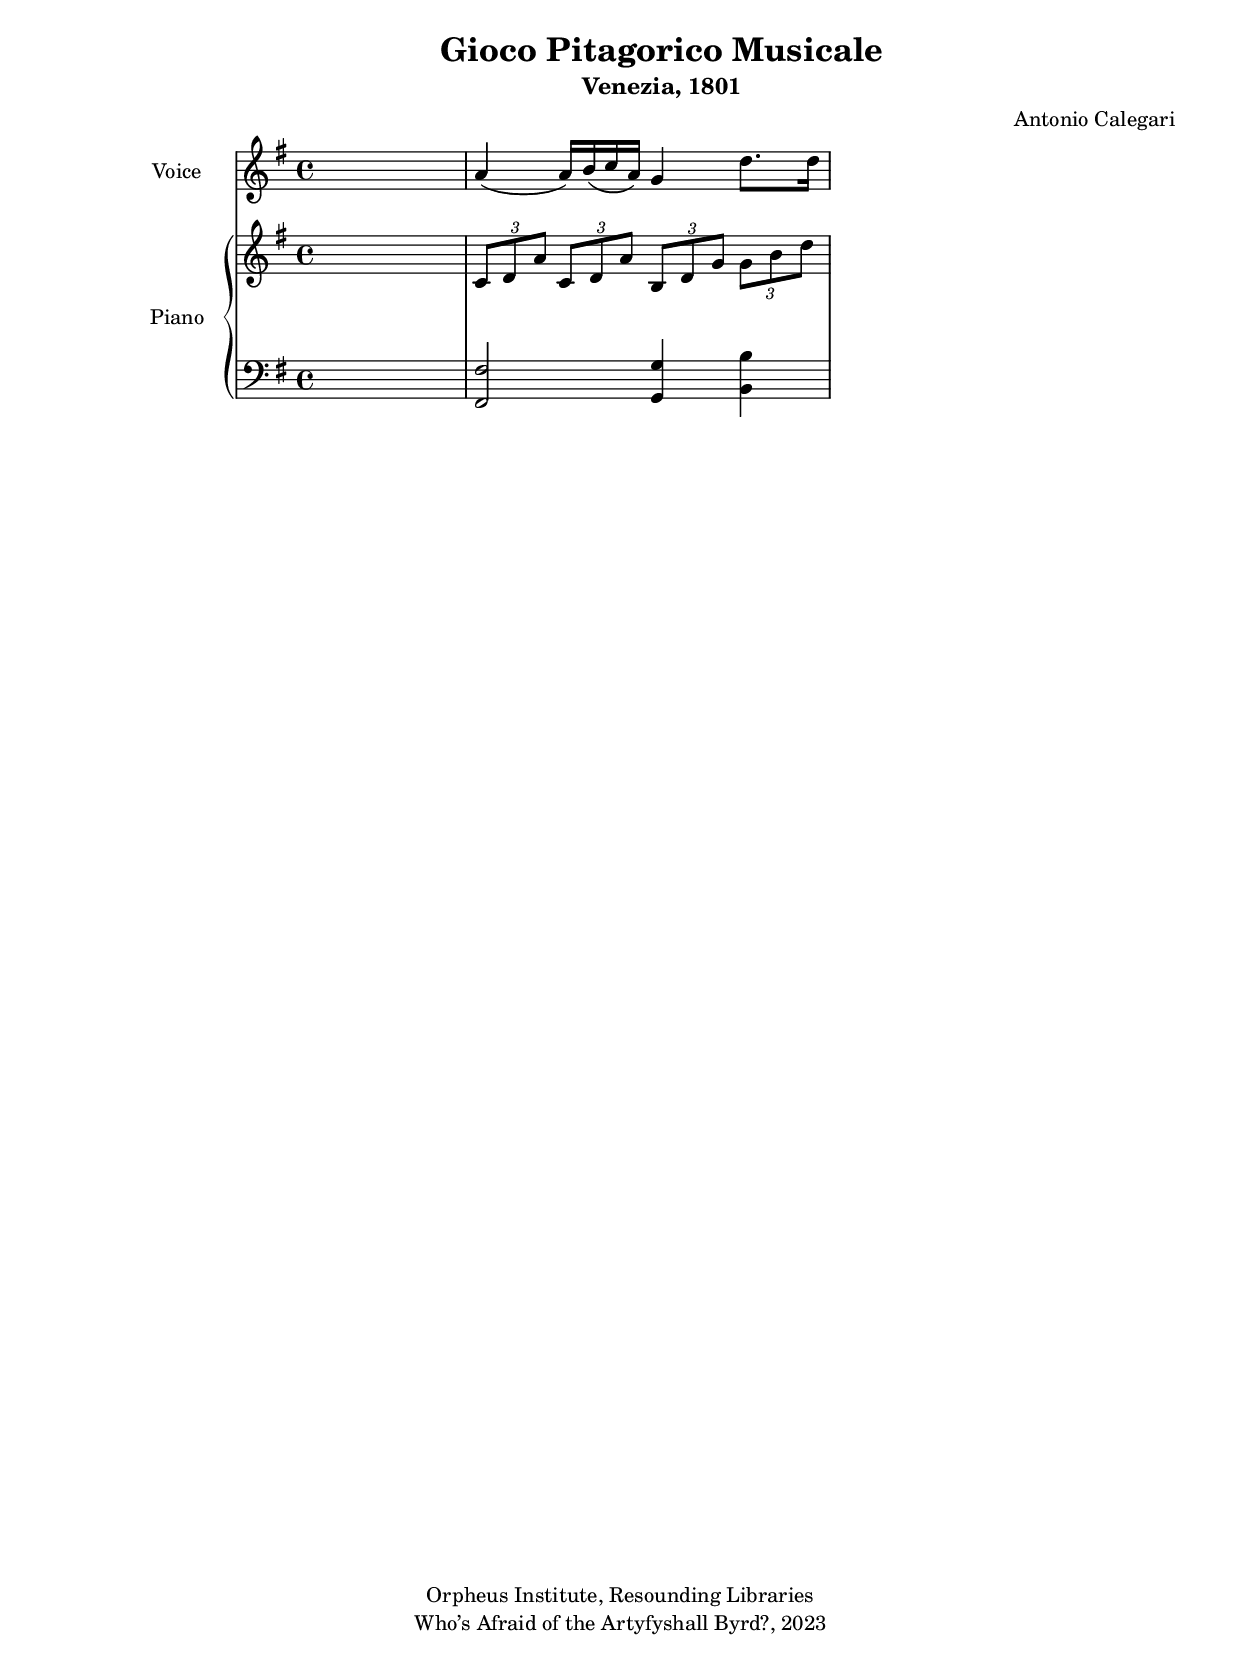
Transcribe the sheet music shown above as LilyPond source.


\include "paper_settings.ly"

\score{
 << 
    %Voice part
    \context Staff = "voice" \with { instrumentName = "Voice" }
    
    <<
    \set Staff.midiInstrument =#"voice oohs" {

   \key g \major \clef treble
    s1
    \relative c''{
  a4 (a16) [b ( c a) ] g4 d'8. d16
}

    
    }  
    
    >>  
    
    %Piano part
    \context PianoStaff \with { instrumentName = "Piano"}
    <<
       \context Staff = "rh" {
         \key g \major \clef treble
         s1
         \relative c'{
  \tuplet 3/2 {c8[d a']} \tuplet 3/2 {c,8[d a']} \tuplet 3/2 {b,[d g]}  \tuplet 3/2 {g[b d]}
}

         
        }
        
        \context Staff = "lh" {
        \key g \major \clef bass
        s1
        \relative c{
  <fs, fs'>2 <g g'>4 <b b'>
}

          
        }
        
    >>
    

  
 >> 
\include "layout_settings.ly"
 
}
    